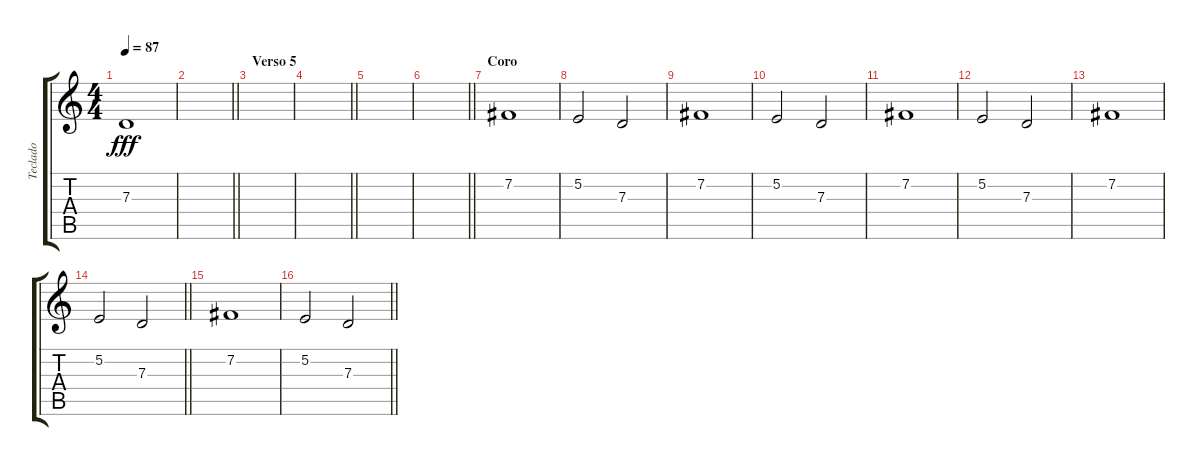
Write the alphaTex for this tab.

\track ("Teclado " "Teclado ") {instrument musicbox}
\staff {score tabs}
\tuning (E4 B3 G3 D3 A2 E2) {hide}
\ts (4 4)
\tempo 87
\clef g2
\ks c
7.3.1{dy fff} |
\barLineRight lightlight
|
\section ("" "Verso 5")
|
\barLineRight lightlight
|
|
\barLineRight lightlight
|
\section ("" "Coro")
7.2.1 |
5.2.2 7.3.2 |
7.2.1 |
5.2.2 7.3.2 |
7.2.1 |
5.2.2 7.3.2 |
7.2.1 |
\barLineRight lightlight
5.2.2 7.3.2 |
7.2.1 |
\barLineRight lightlight
5.2.2 7.3.2
